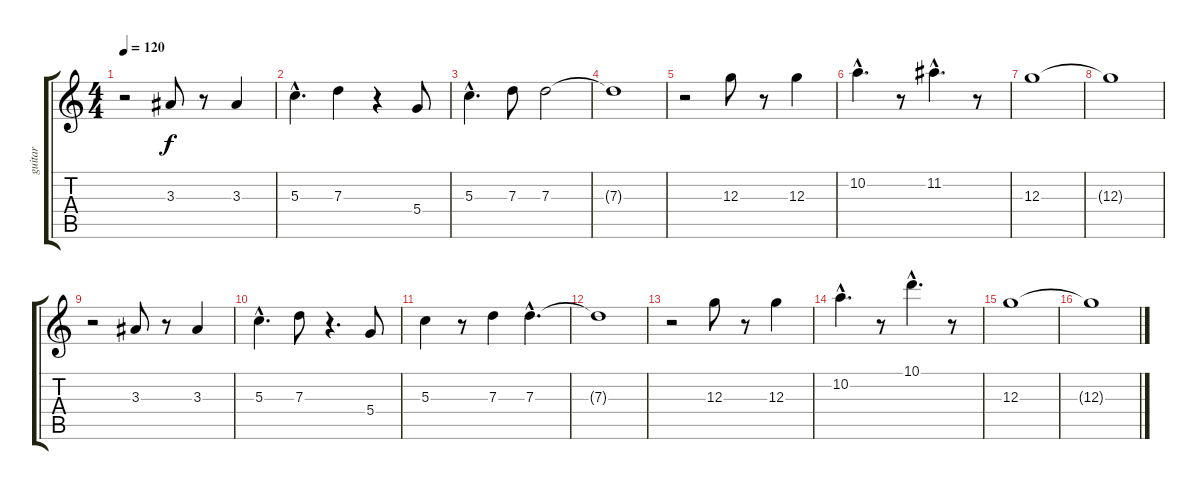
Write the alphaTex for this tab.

\track ("guitar" "guitar") {instrument distortionguitar}
\staff {score tabs}
\tuning (E4 B3 G3 D3 A2 E2) {hide}
\ts (4 4)
\tempo 120
\clef g2
\ks c
r.2{dy f instrument distortionguitar} 3.3.8 r.8 3.3.4 |
5.3{hac}.4{d} 7.3.4 r.4 5.4.8 |
5.3{hac}.4{d} 7.3.8 7.3.2 |
7.3{t}.1 |
r.2 12.3.8 r.8 12.3.4 |
10.2{hac}.4{d} r.8 11.2{hac}.4{d} r.8 |
12.3.1 |
12.3{t}.1 |
r.2 3.3.8 r.8 3.3.4 |
5.3{hac}.4{d} 7.3.8 r.4{d} 5.4.8 |
5.3.4 r.8 7.3.4 7.3{hac}.4{d} |
7.3{t}.1 |
r.2 12.3.8 r.8 12.3.4 |
10.2{hac}.4{d} r.8 10.1{hac}.4{d} r.8 |
12.3.1 |
12.3{t}.1
